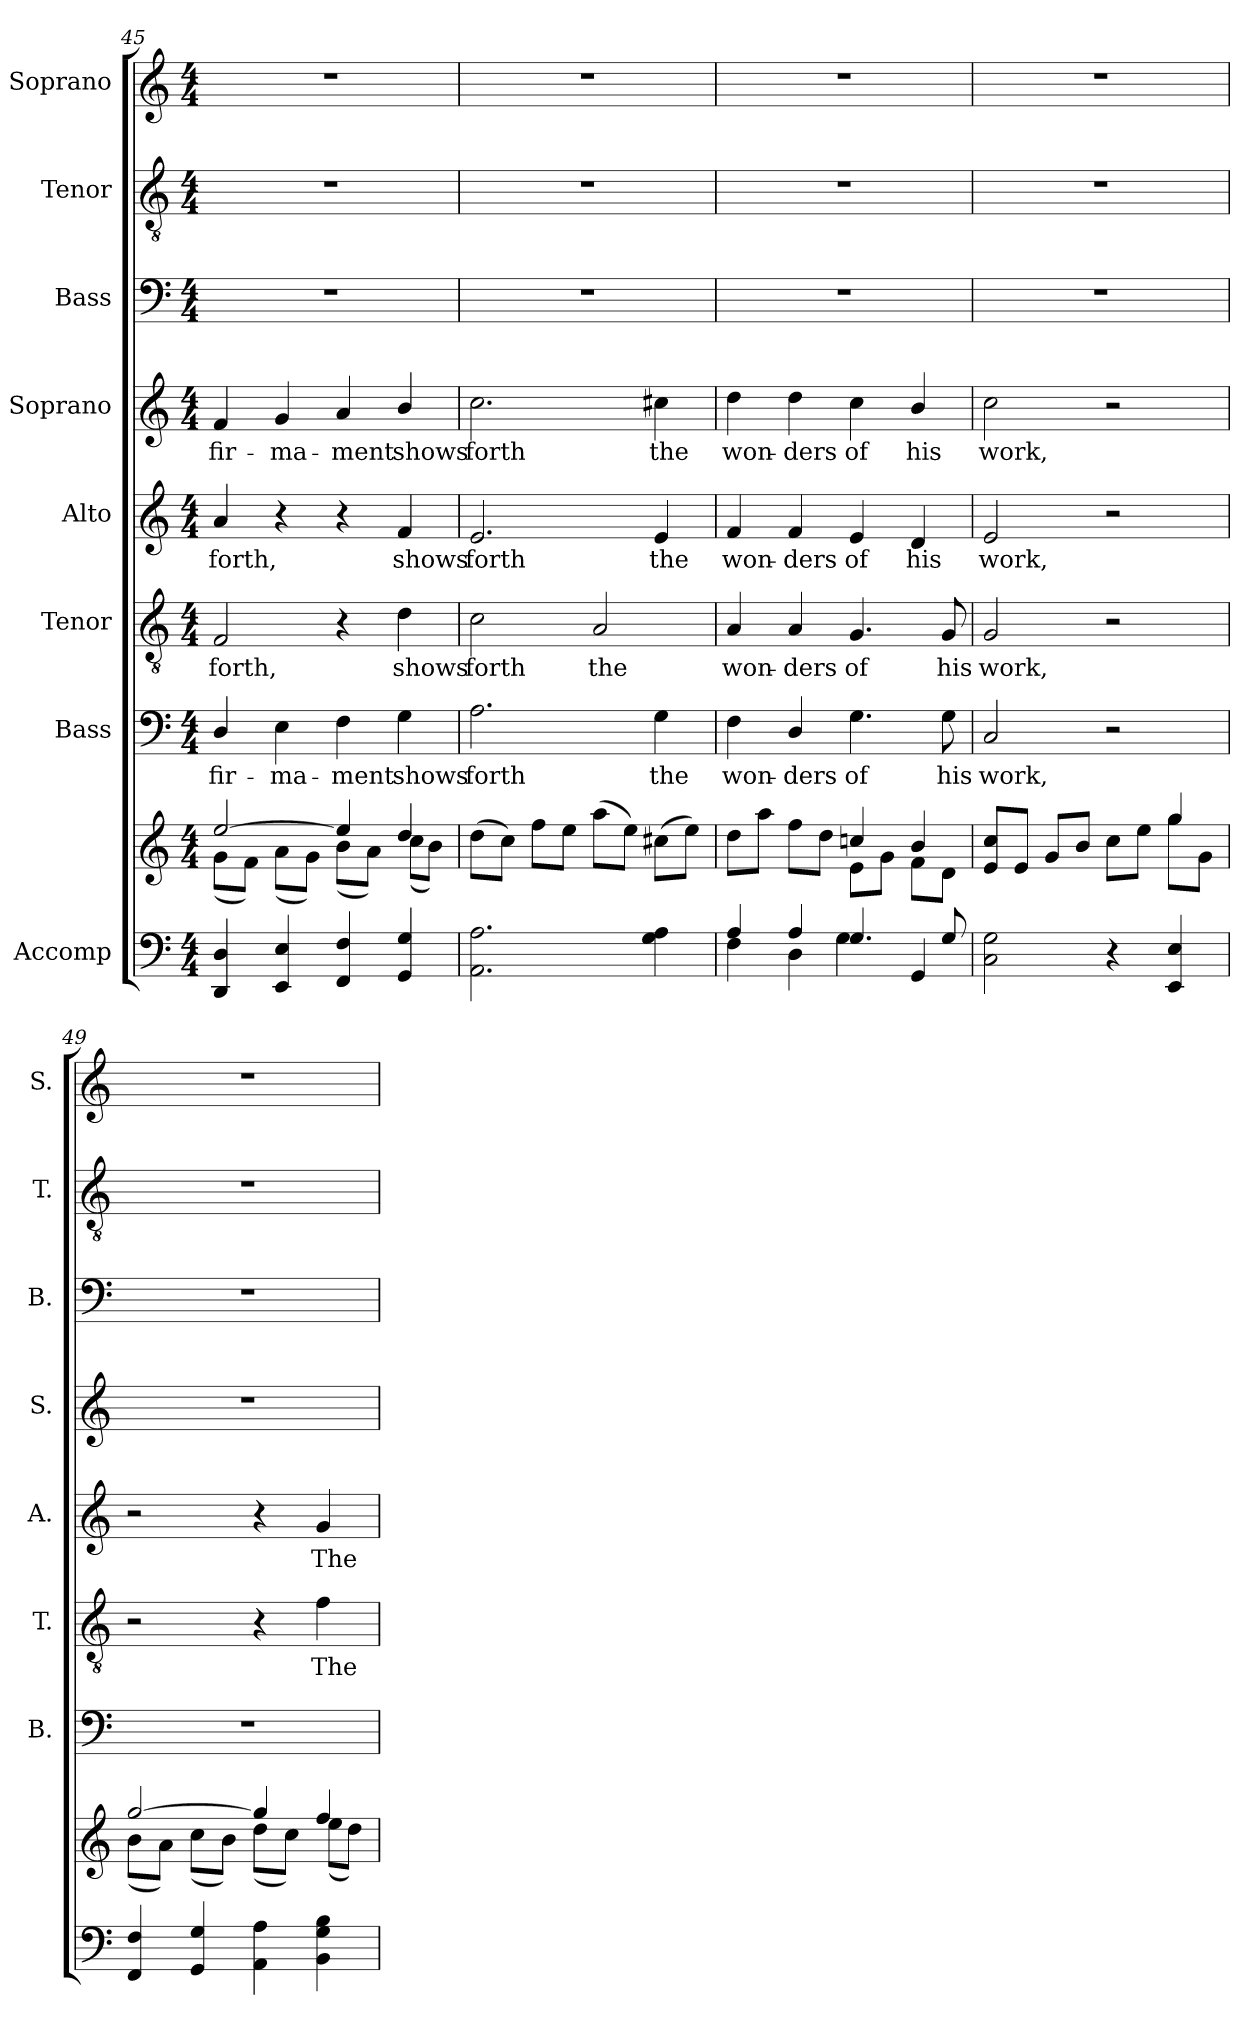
**kern	**kern	**kern	**text	**kern	**text	**kern	**text	**kern	**text	**kern	**kern	**kern
*part8	*part8	*part7	*part7	*part6	*part6	*part5	*part5	*part4	*part4	*part3	*part2	*part1
*staff9	*staff8	*staff7	*staff7	*staff6	*staff6	*staff5	*staff5	*staff4	*staff4	*staff3	*staff2	*staff1
*I"Accomp	*	*I"Bass	*	*I"Tenor	*	*I"Alto	*	*I"Soprano	*	*I"Bass	*I"Tenor	*I"Soprano
*	*	*I'B.	*	*I'T.	*	*I'A.	*	*I'S.	*	*I'B.	*I'T.	*I'S.
!!LO:PB:g=z
*clefF4	*clefG2	*clefF4	*	*clefGv2	*	*clefG2	*	*clefG2	*	*clefF4	*clefGv2	*clefG2
*	*	*	*	*ITrd7c12	*	*	*	*	*	*	*ITrd7c12	*
*k[]	*k[]	*k[]	*	*k[]	*	*k[]	*	*k[]	*	*k[]	*k[]	*k[]
*C:	*C:	*C:	*	*C:	*	*C:	*	*C:	*	*C:	*C:	*C:
*M4/4	*M4/4	*M4/4	*	*M4/4	*	*M4/4	*	*M4/4	*	*M4/4	*M4/4	*M4/4
=45	=45	=45	=45	=45	=45	=45	=45	=45	=45	=45	=45	=45
*	*^	*	*	*	*	*	*	*	*	*	*	*
!	!	!	!	!LO:LY:b:color=#000000	!	!	!	!	!	!	!	!	!
!	!	!	!	!	!	!LO:LY:b:color=#000000	!	!	!	!	!	!	!
!	!	!	!	!	!	!	!	!LO:LY:b:color=#000000	!	!	!	!	!
!	!	!	!	!	!	!	!	!	!	!LO:LY:b:color=#000000	!	!	!
4DDi/ 4Di	[2eei/	(8gi\L	4Di/	fir-	2FFi/	forth,	4ai/	forth,	4fi/	fir-	1r	1r	1r
.	.	8fi\J)	.	.	.	.	.	.	.	.	.	.	.
!	!	!	!	!LO:LY:b:color=#000000	!	!	!	!	!	!	!	!	!
!	!	!	!	!	!	!	!	!	!	!LO:LY:b:color=#000000	!	!	!
4EEi/ 4Ei	.	(8ai\L	4Ei\	-ma-	.	.	4r	.	4gi/	-ma-	.	.	.
.	.	8gi\J)	.	.	.	.	.	.	.	.	.	.	.
!	!	!	!	!LO:LY:b:color=#000000	!	!	!	!	!	!	!	!	!
!	!	!	!	!	!	!	!	!	!	!LO:LY:b:color=#000000	!	!	!
4FFi/ 4Fi	4eei/]	(8bi\L	4Fi\	-ment	4r	.	4r	.	4ai/	-ment	.	.	.
.	.	8ai\J)	.	.	.	.	.	.	.	.	.	.	.
!	!	!	!	!LO:LY:b:color=#000000	!	!	!	!	!	!	!	!	!
!	!	!	!	!	!	!LO:LY:b:color=#000000	!	!	!	!	!	!	!
!	!	!	!	!	!	!	!	!LO:LY:b:color=#000000	!	!	!	!	!
!	!	!	!	!	!	!	!	!	!	!LO:LY:b:color=#000000	!	!	!
4GGi/ 4Gi	4ddi/	(8cci\L	4Gi\	shows	4Di\	shows	4fi/	shows	4bi/	shows	.	.	.
.	.	8bi\J)	.	.	.	.	.	.	.	.	.	.	.
*	*v	*v	*	*	*	*	*	*	*	*	*	*	*
=46	=46	=46	=46	=46	=46	=46	=46	=46	=46	=46	=46	=46
*	*^	*	*	*	*	*	*	*	*	*	*	*
!	!	!	!	!LO:LY:b:color=#000000	!	!	!	!	!	!	!	!	!
*	*v	*v	*	*	*	*	*	*	*	*	*	*	*
*	*^	*	*	*	*	*	*	*	*	*	*	*
!	!	!	!	!	!	!LO:LY:b:color=#000000	!	!	!	!	!	!	!
*	*v	*v	*	*	*	*	*	*	*	*	*	*	*
*	*^	*	*	*	*	*	*	*	*	*	*	*
!	!	!	!	!	!	!	!	!LO:LY:b:color=#000000	!	!	!	!	!
*	*v	*v	*	*	*	*	*	*	*	*	*	*	*
*	*^	*	*	*	*	*	*	*	*	*	*	*
!	!	!	!	!	!	!	!	!	!	!LO:LY:b:color=#000000	!	!	!
*	*v	*v	*	*	*	*	*	*	*	*	*	*	*
2.AAi\ 2.Ai	(8ddi\L	2.Ai\	forth	2Ci\	forth	2.ei/	forth	2.cci\	forth	1r	1r	1r
.	8cci\J)	.	.	.	.	.	.	.	.	.	.	.
.	8ffi\L	.	.	.	.	.	.	.	.	.	.	.
.	8eei\J	.	.	.	.	.	.	.	.	.	.	.
!	!	!	!	!	!LO:LY:b:color=#000000	!	!	!	!	!	!	!
.	(8aai\L	.	.	2AAi/	the	.	.	.	.	.	.	.
.	8eei\J)	.	.	.	.	.	.	.	.	.	.	.
!	!	!	!LO:LY:b:color=#000000	!	!	!	!	!	!	!	!	!
!	!	!	!	!	!	!	!LO:LY:b:color=#000000	!	!	!	!	!
!	!	!	!	!	!	!	!	!	!LO:LY:b:color=#000000	!	!	!
4Gi\ 4Ai	(8cc#Xi\L	4Gi\	the	.	.	4ei/	the	4cc#Xi\	the	.	.	.
.	8eei\J)	.	.	.	.	.	.	.	.	.	.	.
=47	=47	=47	=47	=47	=47	=47	=47	=47	=47	=47	=47	=47
*^	*^	*	*	*	*	*	*	*	*	*	*	*
!	!	!	!	!	!LO:LY:b:color=#000000	!	!	!	!	!	!	!	!	!
!	!	!	!	!	!	!	!LO:LY:b:color=#000000	!	!	!	!	!	!	!
!	!	!	!	!	!	!	!	!	!LO:LY:b:color=#000000	!	!	!	!	!
!	!	!	!	!	!	!	!	!	!	!	!LO:LY:b:color=#000000	!	!	!
4Ai/	4Fi\	8ddi\L	2ryy	4Fi\	won-	4AAi/	won-	4fi/	won-	4ddi\	won-	1r	1r	1r
.	.	8aai\J	.	.	.	.	.	.	.	.	.	.	.	.
!	!	!	!	!	!LO:LY:b:color=#000000	!	!	!	!	!	!	!	!	!
!	!	!	!	!	!	!	!LO:LY:b:color=#000000	!	!	!	!	!	!	!
!	!	!	!	!	!	!	!	!	!LO:LY:b:color=#000000	!	!	!	!	!
!	!	!	!	!	!	!	!	!	!	!	!LO:LY:b:color=#000000	!	!	!
4Ai/	4Di\	8ffi\L	.	4Di/	-ders	4AAi/	-ders	4fi/	-ders	4ddi\	-ders	.	.	.
.	.	8ddi\J	.	.	.	.	.	.	.	.	.	.	.	.
!	!	!	!	!	!LO:LY:b:color=#000000	!	!	!	!	!	!	!	!	!
!	!	!	!	!	!	!	!LO:LY:b:color=#000000	!	!	!	!	!	!	!
!	!	!	!	!	!	!	!	!	!LO:LY:b:color=#000000	!	!	!	!	!
!	!	!	!	!	!	!	!	!	!	!	!LO:LY:b:color=#000000	!	!	!
4.Gi/	4Gi\	4ccni/	8ei\L	4.Gi\	of	4.GGi/	of	4ei/	of	4cci\	of	.	.	.
.	.	.	8gi\J	.	.	.	.	.	.	.	.	.	.	.
!	!	!	!	!	!	!	!	!	!LO:LY:b:color=#000000	!	!	!	!	!
!	!	!	!	!	!	!	!	!	!	!	!LO:LY:b:color=#000000	!	!	!
.	4GGi/	4bi/	8fi\L	.	.	.	.	4di/	his	4bi/	his	.	.	.
!	!	!	!	!	!LO:LY:b:color=#000000	!	!	!	!	!	!	!	!	!
!	!	!	!	!	!	!	!LO:LY:b:color=#000000	!	!	!	!	!	!	!
8Gi/	.	.	8di\J	8Gi\	his	8GGi/	his	.	.	.	.	.	.	.
*v	*v	*	*	*	*	*	*	*	*	*	*	*	*	*
=48	=48	=48	=48	=48	=48	=48	=48	=48	=48	=48	=48	=48	=48
!	!	!	!	!LO:LY:b:color=#000000	!	!	!	!	!	!	!	!	!
!	!	!	!	!	!	!LO:LY:b:color=#000000	!	!	!	!	!	!	!
!	!	!	!	!	!	!	!	!LO:LY:b:color=#000000	!	!	!	!	!
!	!	!	!	!	!	!	!	!	!	!LO:LY:b:color=#000000	!	!	!
2Ci\ 2Gi	8ei/ 8cci/L	2.ryy	2Ci/	work,	2GGi/	work,	2ei/	work,	2cci\	work,	1r	1r	1r
.	8ei/J	.	.	.	.	.	.	.	.	.	.	.	.
.	8gi/L	.	.	.	.	.	.	.	.	.	.	.	.
.	8bi/J	.	.	.	.	.	.	.	.	.	.	.	.
4r	8cci\L	.	2r	.	2r	.	2r	.	2r	.	.	.	.
.	8eei\J	.	.	.	.	.	.	.	.	.	.	.	.
4EEi/ 4Ei	4ggi/	8ggi\L	.	.	.	.	.	.	.	.	.	.	.
.	.	8gi\J	.	.	.	.	.	.	.	.	.	.	.
=49	=49	=49	=49	=49	=49	=49	=49	=49	=49	=49	=49	=49	=49
4FFi/ 4Fi	[2ggi/	(8bi\L	1r	.	2r	.	2r	.	1r	.	1r	1r	1r
.	.	8ai\J)	.	.	.	.	.	.	.	.	.	.	.
4GGi/ 4Gi	.	(8cci\L	.	.	.	.	.	.	.	.	.	.	.
.	.	8bi\J)	.	.	.	.	.	.	.	.	.	.	.
4AAi\ 4Ai	4ggi/]	(8ddi\L	.	.	4r	.	4r	.	.	.	.	.	.
.	.	8cci\J)	.	.	.	.	.	.	.	.	.	.	.
!	!	!	!	!	!	!LO:LY:b:color=#000000	!	!	!	!	!	!	!
!	!	!	!	!	!	!	!	!LO:LY:b:color=#000000	!	!	!	!	!
4BBi\ 4Gi 4Bi	4ffi/	(8eei\L	.	.	4Fi\	The	4gi/	The	.	.	.	.	.
.	.	8ddi\J)	.	.	.	.	.	.	.	.	.	.	.
*	*v	*v	*	*	*	*	*	*	*	*	*	*	*
=	=	=	=	=	=	=	=	=	=	=	=	=
*-	*-	*-	*-	*-	*-	*-	*-	*-	*-	*-	*-	*-
